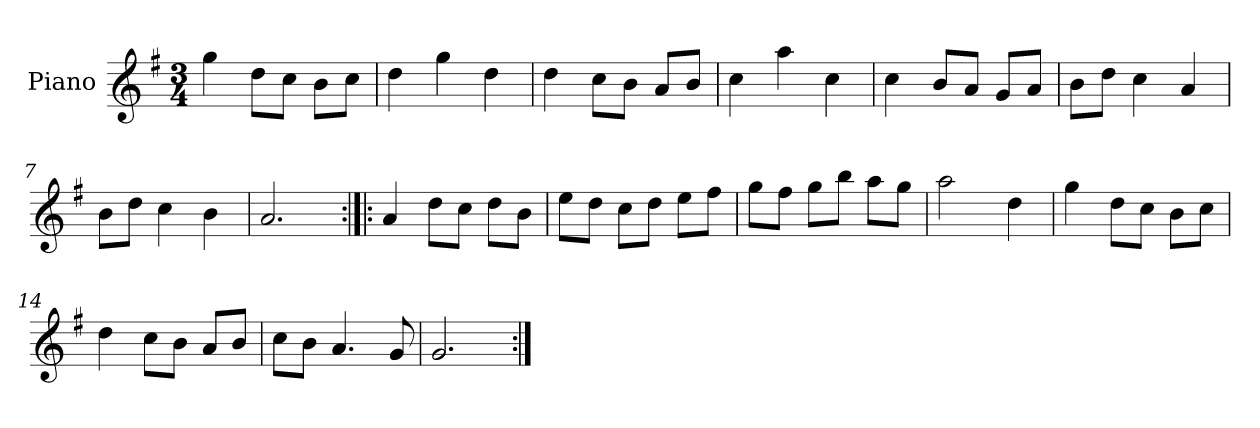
**kern
*part1
*staff1
*I"Piano
*I'Pno.
*clefG2
*k[f#]
*M3/4
=1
4gg\
8dd\L
8cc\J
8b\L
8cc\J
=2
4dd\
4gg\
4dd\
=3
4dd\
8cc\L
8b\J
8a/L
8b/J
=4
4cc\
4aa\
4cc\
=5
4cc\
8b/L
8a/J
8g/L
8a/J
=6
8b\L
8dd\J
4cc\
4a/
=7
8b\L
8dd\J
4cc\
4b\
=8
2.a/
=9:|!|:
4a/
8dd\L
8cc\J
8dd\L
8b\J
=10
8ee\L
8dd\J
8cc\L
8dd\J
8ee\L
8ff#\J
=11
8gg\L
8ff#\J
8gg\L
8bb\J
8aa\L
8gg\J
=12
2aa\
4dd\
=13
4gg\
8dd\L
8cc\J
8b\L
8cc\J
=14
4dd\
8cc\L
8b\J
8a/L
8b/J
=15
8cc\L
8b\J
4.a/
8g/
=16
2.g/
=:|!
*-
